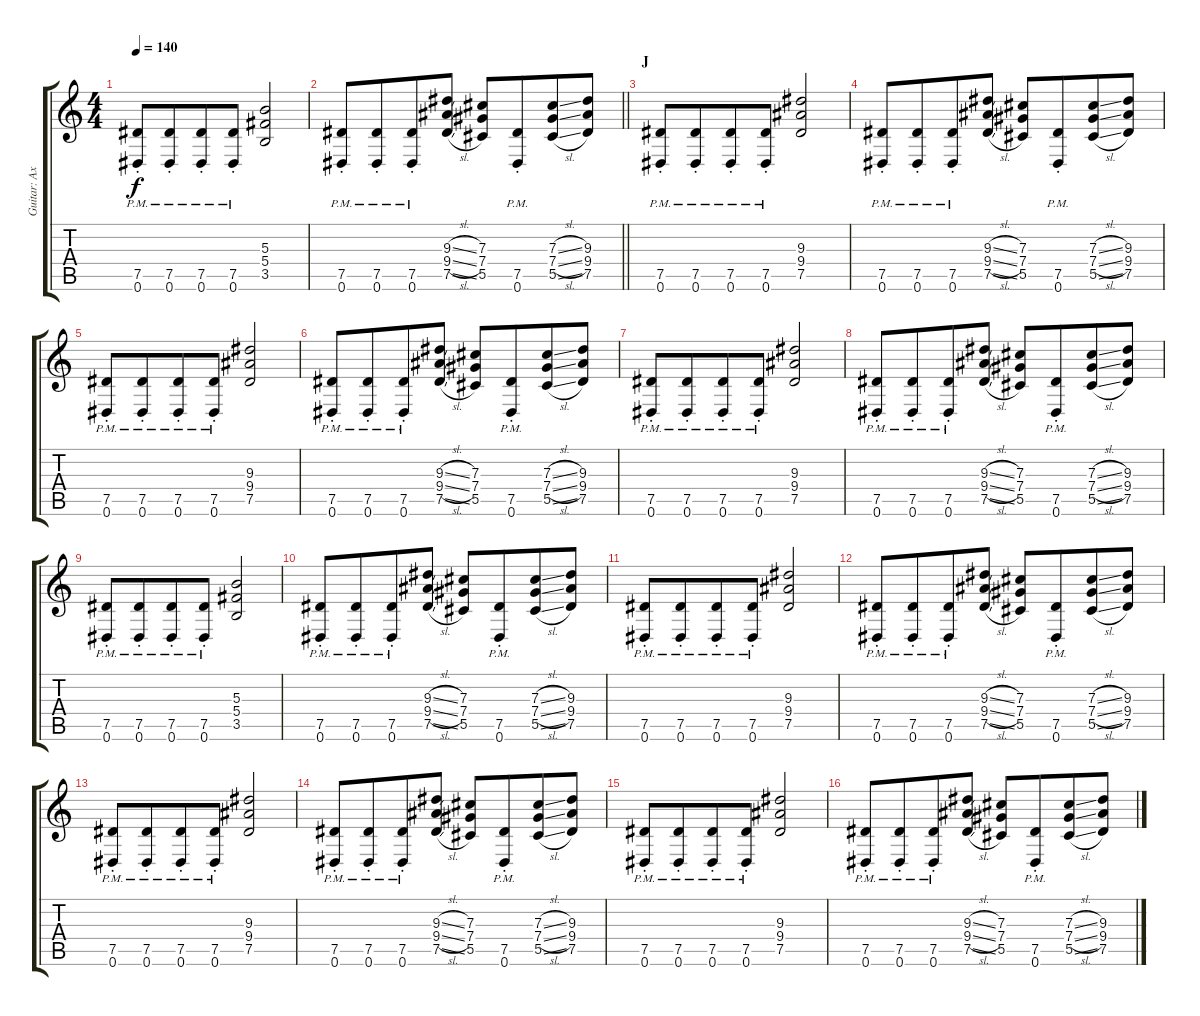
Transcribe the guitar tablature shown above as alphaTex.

\track ("Guitar: Axel" "Guitar: Ax") {instrument distortionguitar}
\staff {score tabs}
\tuning (Eb4 Bb3 Gb3 Db3 Ab2 Eb2) {hide}
\ts (4 4)
\tempo 140
\clef g2
\ks c
(7.5{pm st} 0.6{pm}).8{dy f} (7.5{pm st} 0.6{pm}).8{beam merge} (7.5{pm st} 0.6{pm}).8 (7.5{pm st} 0.6{pm}).8 (5.3 5.4 3.5).2 |
\barLineRight lightlight
(7.5{pm st} 0.6{pm}).8 (7.5{pm st} 0.6{pm}).8{beam merge} (7.5{pm st} 0.6{pm}).8 (9.3{sl} 9.4{sl} 7.5{sl}).8 (7.3 7.4 5.5).8{beam merge} (7.5{pm st} 0.6{pm}).8{beam merge} (7.3{sl} 7.4{sl} 5.5{sl}).8 (9.3 9.4 7.5).8 |
\section ("" "J")
(7.5{pm st} 0.6{pm}).8 (7.5{pm st} 0.6{pm}).8{beam merge} (7.5{pm st} 0.6{pm}).8 (7.5{pm st} 0.6{pm}).8 (9.3 9.4 7.5).2 |
(7.5{pm st} 0.6{pm}).8 (7.5{pm st} 0.6{pm}).8{beam merge} (7.5{pm st} 0.6{pm}).8 (9.3{sl} 9.4{sl} 7.5{sl}).8 (7.3 7.4 5.5).8{beam merge} (7.5{pm st} 0.6{pm}).8{beam merge} (7.3{sl} 7.4{sl} 5.5{sl}).8 (9.3 9.4 7.5).8 |
(7.5{pm st} 0.6{pm}).8 (7.5{pm st} 0.6{pm}).8{beam merge} (7.5{pm st} 0.6{pm}).8 (7.5{pm st} 0.6{pm}).8 (9.3 9.4 7.5).2 |
(7.5{pm st} 0.6{pm}).8 (7.5{pm st} 0.6{pm}).8{beam merge} (7.5{pm st} 0.6{pm}).8 (9.3{sl} 9.4{sl} 7.5{sl}).8 (7.3 7.4 5.5).8{beam merge} (7.5{pm st} 0.6{pm}).8{beam merge} (7.3{sl} 7.4{sl} 5.5{sl}).8 (9.3 9.4 7.5).8 |
(7.5{pm st} 0.6{pm}).8 (7.5{pm st} 0.6{pm}).8{beam merge} (7.5{pm st} 0.6{pm}).8 (7.5{pm st} 0.6{pm}).8 (9.3 9.4 7.5).2 |
(7.5{pm st} 0.6{pm}).8 (7.5{pm st} 0.6{pm}).8{beam merge} (7.5{pm st} 0.6{pm}).8 (9.3{sl} 9.4{sl} 7.5{sl}).8 (7.3 7.4 5.5).8{beam merge} (7.5{pm st} 0.6{pm}).8{beam merge} (7.3{sl} 7.4{sl} 5.5{sl}).8 (9.3 9.4 7.5).8 |
(7.5{pm st} 0.6{pm}).8 (7.5{pm st} 0.6{pm}).8{beam merge} (7.5{pm st} 0.6{pm}).8 (7.5{pm st} 0.6{pm}).8 (5.3 5.4 3.5).2 |
(7.5{pm st} 0.6{pm}).8 (7.5{pm st} 0.6{pm}).8{beam merge} (7.5{pm st} 0.6{pm}).8 (9.3{sl} 9.4{sl} 7.5{sl}).8 (7.3 7.4 5.5).8{beam merge} (7.5{pm st} 0.6{pm}).8{beam merge} (7.3{sl} 7.4{sl} 5.5{sl}).8 (9.3 9.4 7.5).8 |
(7.5{pm st} 0.6{pm}).8 (7.5{pm st} 0.6{pm}).8{beam merge} (7.5{pm st} 0.6{pm}).8 (7.5{pm st} 0.6{pm}).8 (9.3 9.4 7.5).2 |
(7.5{pm st} 0.6{pm}).8 (7.5{pm st} 0.6{pm}).8{beam merge} (7.5{pm st} 0.6{pm}).8 (9.3{sl} 9.4{sl} 7.5{sl}).8 (7.3 7.4 5.5).8{beam merge} (7.5{pm st} 0.6{pm}).8{beam merge} (7.3{sl} 7.4{sl} 5.5{sl}).8 (9.3 9.4 7.5).8 |
(7.5{pm st} 0.6{pm}).8 (7.5{pm st} 0.6{pm}).8{beam merge} (7.5{pm st} 0.6{pm}).8 (7.5{pm st} 0.6{pm}).8 (9.3 9.4 7.5).2 |
(7.5{pm st} 0.6{pm}).8 (7.5{pm st} 0.6{pm}).8{beam merge} (7.5{pm st} 0.6{pm}).8 (9.3{sl} 9.4{sl} 7.5{sl}).8 (7.3 7.4 5.5).8{beam merge} (7.5{pm st} 0.6{pm}).8{beam merge} (7.3{sl} 7.4{sl} 5.5{sl}).8 (9.3 9.4 7.5).8 |
(7.5{pm st} 0.6{pm}).8 (7.5{pm st} 0.6{pm}).8{beam merge} (7.5{pm st} 0.6{pm}).8 (7.5{pm st} 0.6{pm}).8 (9.3 9.4 7.5).2 |
(7.5{pm st} 0.6{pm}).8 (7.5{pm st} 0.6{pm}).8{beam merge} (7.5{pm st} 0.6{pm}).8 (9.3{sl} 9.4{sl} 7.5{sl}).8 (7.3 7.4 5.5).8{beam merge} (7.5{pm st} 0.6{pm}).8{beam merge} (7.3{sl} 7.4{sl} 5.5{sl}).8 (9.3 9.4 7.5).8
